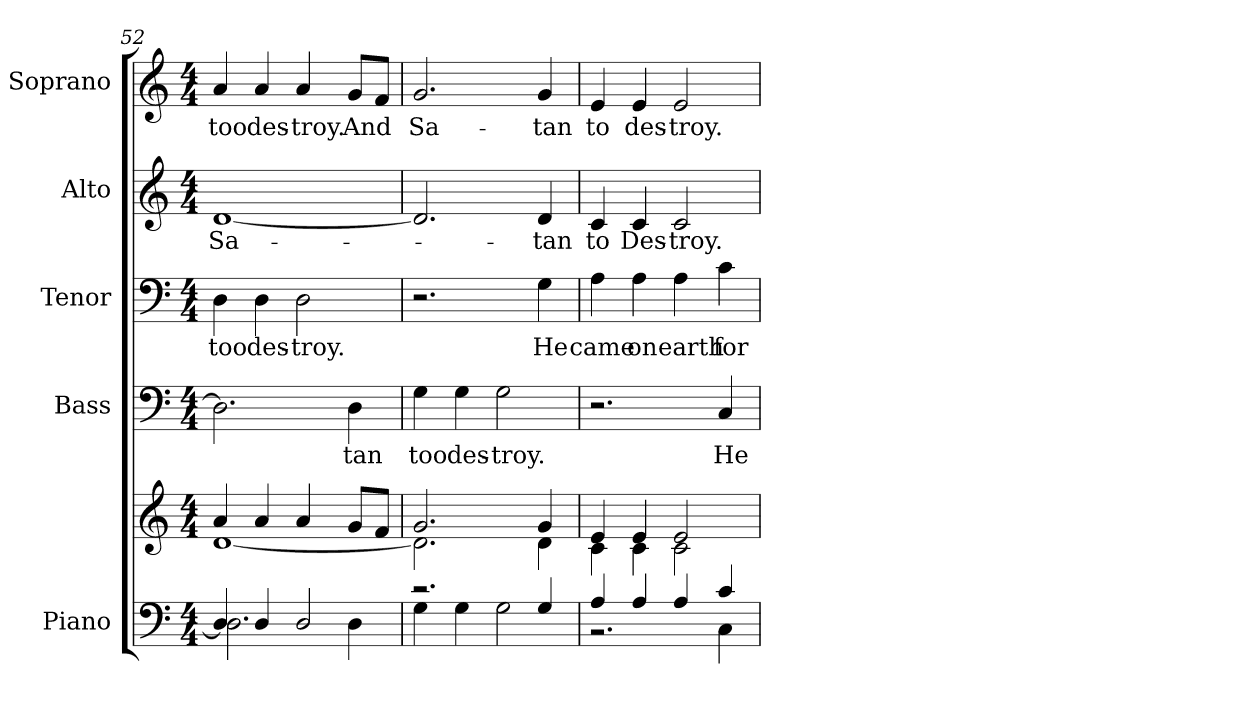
**kern	**kern	**kern	**text	**kern	**text	**kern	**text	**kern	**text
*part5	*part5	*part4	*part4	*part3	*part3	*part2	*part2	*part1	*part1
*staff6	*staff5	*staff4	*staff4	*staff3	*staff3	*staff2	*staff2	*staff1	*staff1
*I"Piano	*	*I"Bass	*	*I"Tenor	*	*I"Alto	*	*I"Soprano	*
*I'Pno.	*	*I'B.	*	*I'T.	*	*I'A.	*	*I'S.	*
*clefF4	*clefG2	*clefF4	*	*clefF4	*	*clefG2	*	*clefG2	*
*k[]	*k[]	*k[]	*	*k[]	*	*k[]	*	*k[]	*
*C:	*C:	*C:	*	*C:	*	*C:	*	*C:	*
*M4/4	*M4/4	*M4/4	*	*M4/4	*	*M4/4	*	*M4/4	*
=52	=52	=52	=52	=52	=52	=52	=52	=52	=52
*^	*^	*	*	*	*	*	*	*	*
!	!	!	!	!	!	!	!LO:LY:b:color=#000000	!	!	!	!
!	!	!	!	!	!	!	!	!	!LO:LY:b:color=#000000	!	!
!	!	!	!	!	!	!	!	!	!	!	!LO:LY:b:color=#000000
4Di/]	2.Di\	4ai/	[<1di	2.Di\]	.	4Di\	too	[<1di	Sa-	4ai/	too
!	!	!	!	!	!	!	!LO:LY:b:color=#000000	!	!	!	!
!	!	!	!	!	!	!	!	!	!	!	!LO:LY:b:color=#000000
4Di/	.	4ai/	.	.	.	4Di\	des-	.	.	4ai/	des-
!	!	!	!	!	!	!	!LO:LY:b:color=#000000	!	!	!	!
!	!	!	!	!	!	!	!	!	!	!	!LO:LY:b:color=#000000
2Di/	.	4ai/	.	.	.	2Di\	-troy.	.	.	4ai/	-troy.
!	!	!	!	!	!LO:LY:b:color=#000000	!	!	!	!	!	!
!	!	!	!	!	!	!	!	!	!	!	!LO:LY:b:color=#000000
.	4Di\	8gi/L	.	4Di\	-tan	.	.	.	.	8gi/L	And
.	.	8fi/J	.	.	.	.	.	.	.	8fi/J	.
!!LO:PB:g=z
=53	=53	=53	=53	=53	=53	=53	=53	=53	=53	=53	=53
!	!	!	!	!	!LO:LY:b:color=#000000	!	!	!	!	!	!
!	!	!	!	!	!	!	!	!	!	!	!LO:LY:b:color=#000000
2.r	4Gi\	2.gi/	2.di\]	4Gi\	too	2.r	.	2.di/]	.	2.gi/	Sa-
!	!	!	!	!	!LO:LY:b:color=#000000	!	!	!	!	!	!
.	4Gi\	.	.	4Gi\	des-	.	.	.	.	.	.
!	!	!	!	!	!LO:LY:b:color=#000000	!	!	!	!	!	!
.	2Gi\	.	.	2Gi\	-troy.	.	.	.	.	.	.
!	!	!	!	!	!	!	!LO:LY:b:color=#000000	!	!	!	!
!	!	!	!	!	!	!	!	!	!LO:LY:b:color=#000000	!	!
!	!	!	!	!	!	!	!	!	!	!	!LO:LY:b:color=#000000
4Gi/	.	4gi/	4di\	.	.	4Gi\	He	4di/	-tan	4gi/	-tan
=54	=54	=54	=54	=54	=54	=54	=54	=54	=54	=54	=54
!	!	!	!	!	!	!	!LO:LY:b:color=#000000	!	!	!	!
!	!	!	!	!	!	!	!	!	!LO:LY:b:color=#000000	!	!
!	!	!	!	!	!	!	!	!	!	!	!LO:LY:b:color=#000000
4Ai/	2.r	4ei/	4ci\	2.r	.	4Ai\	came	4ci/	to	4ei/	to
!	!	!	!	!	!	!	!LO:LY:b:color=#000000	!	!	!	!
!	!	!	!	!	!	!	!	!	!LO:LY:b:color=#000000	!	!
!	!	!	!	!	!	!	!	!	!	!	!LO:LY:b:color=#000000
4Ai/	.	4ei/	4ci\	.	.	4Ai\	on	4ci/	Des-	4ei/	des-
!	!	!	!	!	!	!	!LO:LY:b:color=#000000	!	!	!	!
!	!	!	!	!	!	!	!	!	!LO:LY:b:color=#000000	!	!
!	!	!	!	!	!	!	!	!	!	!	!LO:LY:b:color=#000000
4Ai/	.	2ei/	2ci\	.	.	4Ai\	earth	2ci/	-troy.	2ei/	-troy.
!	!	!	!	!	!LO:LY:b:color=#000000	!	!	!	!	!	!
!	!	!	!	!	!	!	!LO:LY:b:color=#000000	!	!	!	!
4ci/	4Ci\	.	.	4Ci/	He	4ci\	for	.	.	.	.
*v	*v	*	*	*	*	*	*	*	*	*	*
*	*v	*v	*	*	*	*	*	*	*	*
=	=	=	=	=	=	=	=	=	=
*-	*-	*-	*-	*-	*-	*-	*-	*-	*-
